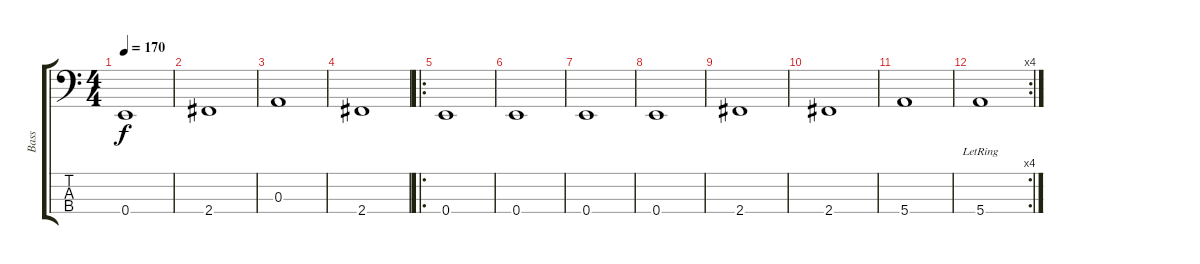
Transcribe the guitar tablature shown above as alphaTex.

\track ("Bass" "Bass") {instrument electricbasspick}
\staff {score tabs}
\tuning (G2 D2 A1 E1) {hide}
\ts (4 4)
\tempo 170
\clef f4
\ks c
0.4.1{dy f} |
2.4.1 |
0.3.1 |
2.4.1 |
\ro
0.4.1 |
0.4.1 |
0.4.1 |
0.4.1 |
2.4.1 |
2.4.1 |
5.4.1 |
\rc 4
5.4{lr}.1
